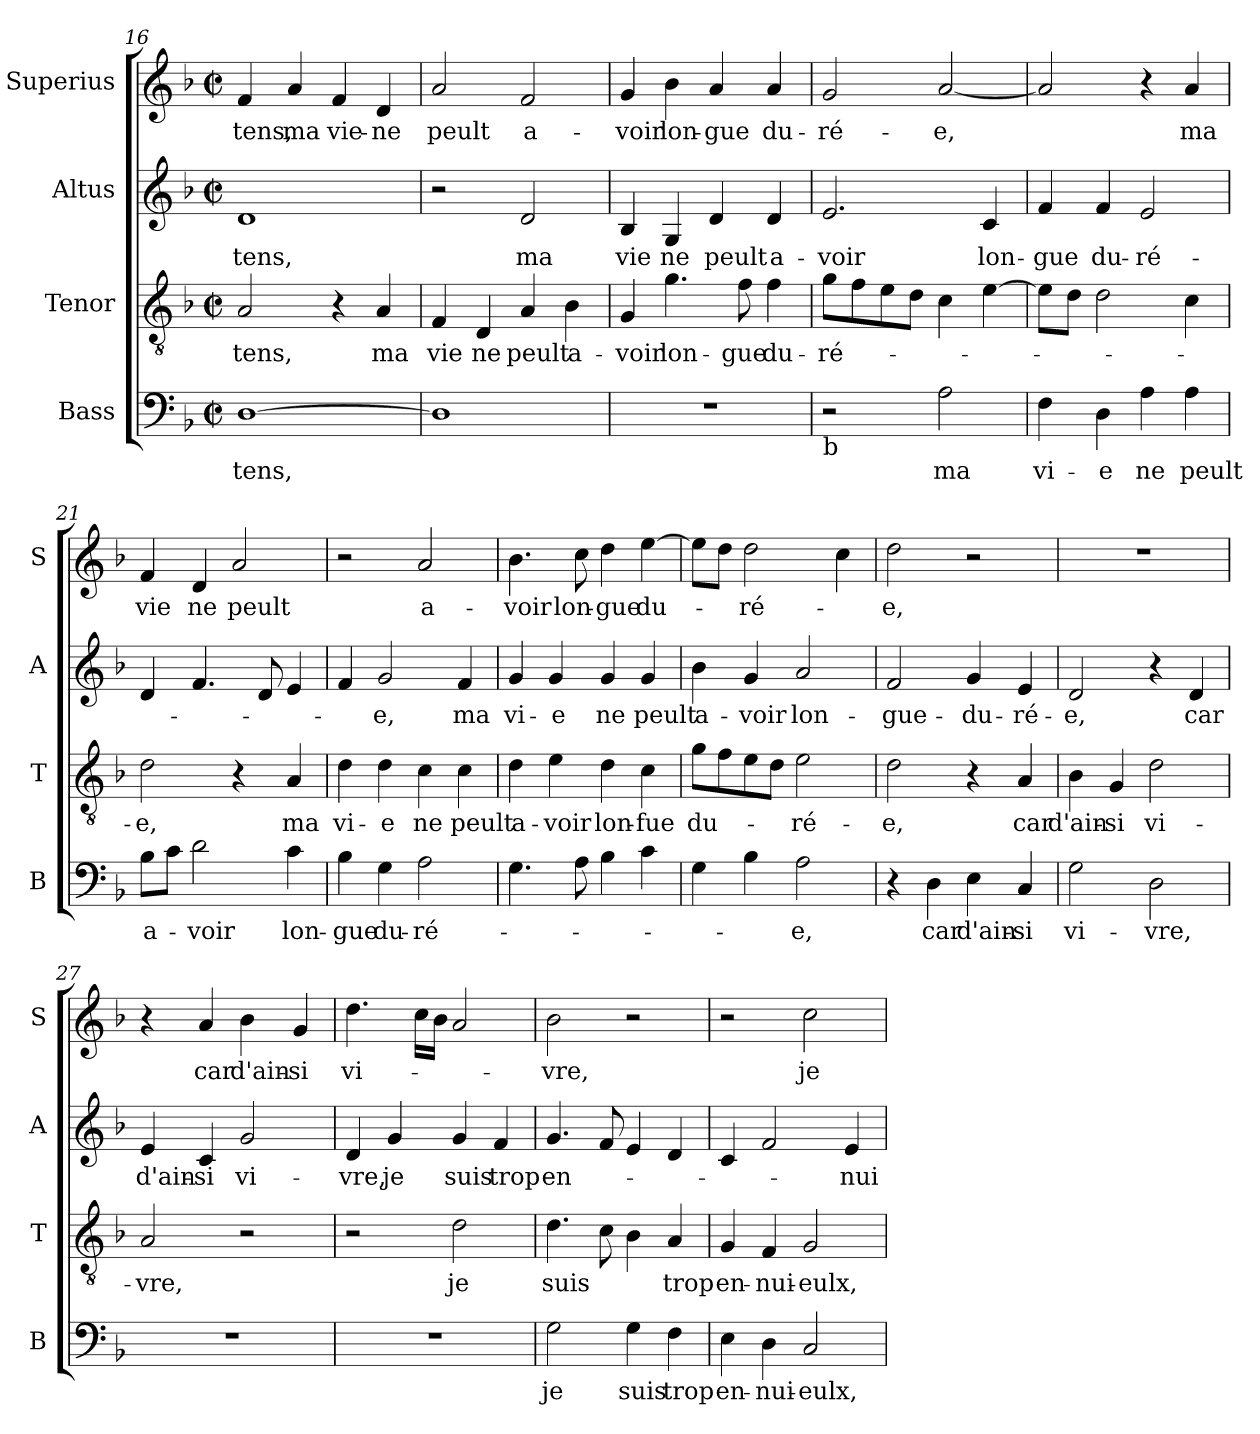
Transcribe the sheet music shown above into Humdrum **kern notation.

**kern	**text	**kern	**text	**kern	**text	**kern	**text
*part4	*part4	*part3	*part3	*part2	*part2	*part1	*part1
*staff4	*staff4	*staff3	*staff3	*staff2	*staff2	*staff1	*staff1
*I"Bass	*	*I"Tenor	*	*I"Altus	*	*I"Superius	*
*I'B	*	*I'T	*	*I'A	*	*I'S	*
*clefF4	*	*clefGv2	*	*clefG2	*	*clefG2	*
*k[b-]	*	*k[b-]	*	*k[b-]	*	*k[b-]	*
*F:	*	*F:	*	*F:	*	*F:	*
*M2/2	*	*M2/2	*	*M2/2	*	*M2/2	*
*met(c|)	*	*met(c|)	*	*met(c|)	*	*met(c|)	*
=16	=16	=16	=16	=16	=16	=16	=16
[1D	-tens,	2A/	-tens,	1d	-tens,	4f/	-tens,
.	.	.	.	.	.	4a/	ma
.	.	4r	.	.	.	4f/	vie-
.	.	4A/	ma	.	.	4d/	-ne
=17	=17	=17	=17	=17	=17	=17	=17
1D]	.	4F/	vie	2r	.	2a/	peult
.	.	4D/	ne	.	.	.	.
.	.	4A/	peult	2d/	ma	2f/	a-
.	.	4B-\	a-	.	.	.	.
=18	=18	=18	=18	=18	=18	=18	=18
1r	.	4G/	-voir	4B-/	vie	4g/	-voir
.	.	4.g\	lon-	4G/	ne	4b-\	lon-
.	.	.	.	4d/	peult	4a/	-gue
.	.	8f\	-gue	.	.	.	.
.	.	4f\	du-	4d/	a-	4a/	du-
=19	=19	=19	=19	=19	=19	=19	=19
!LO:TX:b:t=b	!	!	!	!	!	!	!
2r	.	8g\L	-ré-	2.e/	-voir	2g/	-ré-
.	.	8f\	.	.	.	.	.
.	.	8e\	.	.	.	.	.
.	.	8d\J	.	.	.	.	.
2A\	ma	4c\	.	.	.	[2a/	-e,
.	.	[4e\	.	4c/	lon-	.	.
!!LO:LB:g=z
=20	=20	=20	=20	=20	=20	=20	=20
4F\	vi-	8e\L]	.	4f/	-gue	2a/]	.
.	.	8d\J	.	.	.	.	.
4D\	-e	2d\	.	4f/	du-	.	.
4A\	ne	.	.	2e/	-ré-	4r	.
4A\	peult	4c\	.	.	.	4a/	ma
=21	=21	=21	=21	=21	=21	=21	=21
8B-\L	a-	2d\	-e,	4d/	.	4f/	vie
8c\J	.	.	.	.	.	.	.
2d\	-voir	.	.	4.f/	.	4d/	ne
.	.	4r	.	.	.	2a/	peult
.	.	.	.	8d/	.	.	.
4c\	lon-	4A/	ma	4e/	.	.	.
=22	=22	=22	=22	=22	=22	=22	=22
4B-\	-gue	4d\	vi-	4f/	.	2r	.
4G\	du-	4d\	-e	2g/	-e,	.	.
2A\	-ré-	4c\	ne	.	.	2a/	a-
.	.	4c\	peult	4f/	ma	.	.
=23	=23	=23	=23	=23	=23	=23	=23
4.G\	.	4d\	a-	4g/	vi-	4.b-\	-voir
.	.	4e\	-voir	4g/	-e	.	.
8A\	.	.	.	.	.	8cc\	lon-
4B-\	.	4d\	lon-	4g/	ne	4dd\	-gue
4c\	.	4c\	-fue	4g/	peult	[4ee\	du-
=24	=24	=24	=24	=24	=24	=24	=24
4G\	.	8g\L	du-	4b-\	a-	8ee\L]	.
.	.	8f\	.	.	.	8dd\J	.
4B-\	.	8e\	.	4g/	-voir	2dd\	-ré-
.	.	8d\J	.	.	.	.	.
2A\	-e,	2e\	-ré-	2a/	lon-	.	.
.	.	.	.	.	.	4cc\	.
!!LO:LB:g=z
=25	=25	=25	=25	=25	=25	=25	=25
4r	.	2d\	-e,	2f/	-gue-	2dd\	-e,
4D\	car	.	.	.	.	.	.
4E\	d'ain-	4r	.	4g/	-du-	2r	.
4C/	-si	4A/	car	4e/	-ré-	.	.
=26	=26	=26	=26	=26	=26	=26	=26
2G\	vi-	4B-\	d'ain-	2d/	-e,	1r	.
.	.	4G/	-si	.	.	.	.
2D\	-vre,	2d\	vi-	4r	.	.	.
.	.	.	.	4d/	car	.	.
=27	=27	=27	=27	=27	=27	=27	=27
1r	.	2A/	-vre,	4e/	d'ain-	4r	.
.	.	.	.	4c/	-si	4a/	car
.	.	2r	.	2g/	vi-	4b-\	d'ain-
.	.	.	.	.	.	4g/	-si
=28	=28	=28	=28	=28	=28	=28	=28
1r	.	2r	.	4d/	-vre,	4.dd\	vi-
.	.	.	.	4g/	je	.	.
.	.	.	.	.	.	16cc\LL	.
.	.	.	.	.	.	16b-\JJ	.
.	.	2d\	je	4g/	suis	2a/	.
.	.	.	.	4f/	trop	.	.
=29	=29	=29	=29	=29	=29	=29	=29
2G\	je	4.d\	suis	4.g/	en-	2b-\	-vre,
.	.	8c\	.	8f/	.	.	.
4G\	suis	4B-\	.	4e/	.	2r	.
4F\	trop	4A/	trop	4d/	.	.	.
!!LO:PB:g=z
=30	=30	=30	=30	=30	=30	=30	=30
4E\	en-	4G/	en-	4c/	.	2r	.
4D\	-nui-	4F/	-nui-	2f/	.	.	.
2C/	-eulx,	2G/	-eulx,	.	.	2cc\	je
.	.	.	.	4e/	-nui-	.	.
=	=	=	=	=	=	=	=
*-	*-	*-	*-	*-	*-	*-	*-
